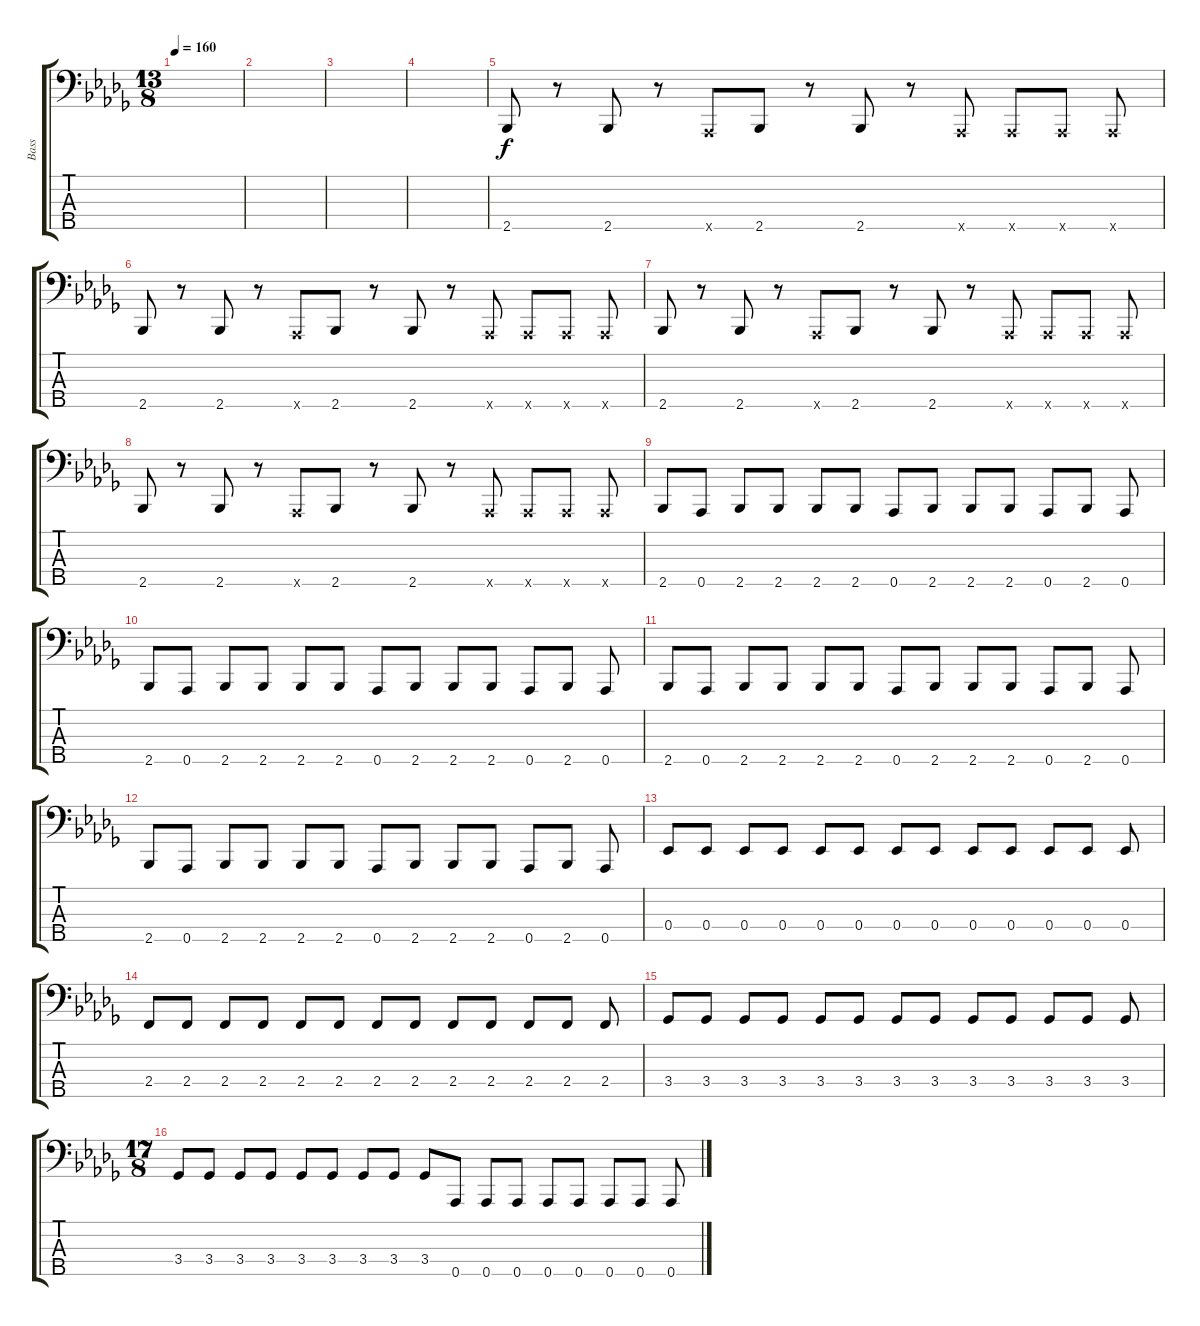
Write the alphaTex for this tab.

\track ("Bass" "Bass") {instrument electricbassfinger}
\staff {score tabs}
\tuning (Gb2 Db2 Ab1 Eb1 Ab0) {hide}
\ts (13 8)
\tempo 160
\clef f4
\ks bbminor
|
|
|
|
2.5.8 r.8 2.5.8 r.8 0.5{x}.8 2.5.8 r.8 2.5.8 r.8 0.5{x}.8 0.5{x}.8 0.5{x}.8 0.5{x}.8 |
2.5.8 r.8 2.5.8 r.8 0.5{x}.8 2.5.8 r.8 2.5.8 r.8 0.5{x}.8 0.5{x}.8 0.5{x}.8 0.5{x}.8 |
2.5.8 r.8 2.5.8 r.8 0.5{x}.8 2.5.8 r.8 2.5.8 r.8 0.5{x}.8 0.5{x}.8 0.5{x}.8 0.5{x}.8 |
2.5.8 r.8 2.5.8 r.8 0.5{x}.8 2.5.8 r.8 2.5.8 r.8 0.5{x}.8 0.5{x}.8 0.5{x}.8 0.5{x}.8 |
2.5.8 0.5.8 2.5.8 2.5.8 2.5.8 2.5.8 0.5.8 2.5.8 2.5.8 2.5.8 0.5.8 2.5.8 0.5.8 |
2.5.8 0.5.8 2.5.8 2.5.8 2.5.8 2.5.8 0.5.8 2.5.8 2.5.8 2.5.8 0.5.8 2.5.8 0.5.8 |
2.5.8 0.5.8 2.5.8 2.5.8 2.5.8 2.5.8 0.5.8 2.5.8 2.5.8 2.5.8 0.5.8 2.5.8 0.5.8 |
2.5.8 0.5.8 2.5.8 2.5.8 2.5.8 2.5.8 0.5.8 2.5.8 2.5.8 2.5.8 0.5.8 2.5.8 0.5.8 |
0.4.8 0.4.8 0.4.8 0.4.8 0.4.8 0.4.8 0.4.8 0.4.8 0.4.8 0.4.8 0.4.8 0.4.8 0.4.8 |
2.4.8 2.4.8 2.4.8 2.4.8 2.4.8 2.4.8 2.4.8 2.4.8 2.4.8 2.4.8 2.4.8 2.4.8 2.4.8 |
3.4.8 3.4.8 3.4.8 3.4.8 3.4.8 3.4.8 3.4.8 3.4.8 3.4.8 3.4.8 3.4.8 3.4.8 3.4.8 |
\ts (17 8)
3.4.8 3.4.8 3.4.8 3.4.8 3.4.8 3.4.8 3.4.8 3.4.8 3.4.8 0.5.8 0.5.8 0.5.8 0.5.8 0.5.8 0.5.8 0.5.8 0.5.8
